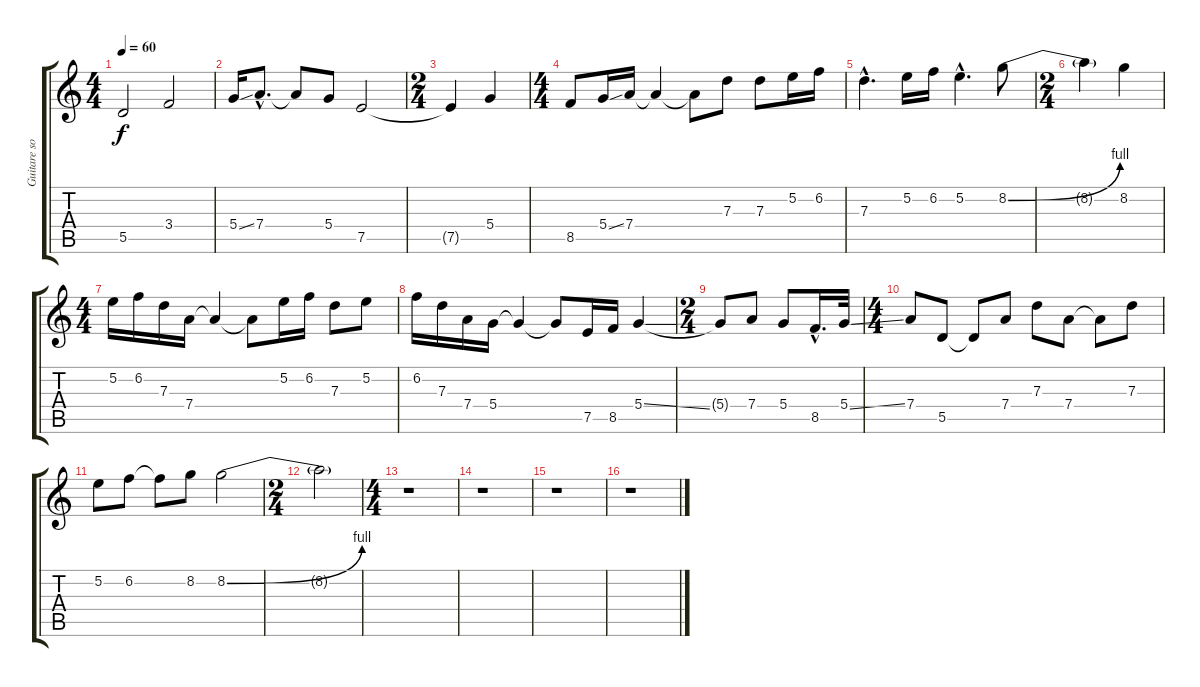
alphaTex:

\track ("Guitare solo " "Guitare so") {instrument acousticguitarsteel}
\staff {score tabs}
\tuning (E4 B3 G3 D3 A2 E2) {hide}
\ts (4 4)
\tempo 60
\clef g2
\ks c
5.5.2{dy f instrument acousticguitarsteel} 3.4.2 |
5.4{ss}.16 7.4{hac}.8{d} 7.4{t}.8 5.4.8 7.5.2 |
\ts (2 4)
7.5{t}.4 5.4.4 |
\ts (4 4)
8.5.8 5.4{ss}.16 7.4.16 7.4{t}.4 7.4{t}.8 7.3.8 7.3.8 5.2.16 6.2.16 |
7.3{hac}.4{d} 5.2.16 6.2.16 5.2{hac}.4{d} 8.2{be (bend 0 0 60 4)}.8 |
\ts (2 4)
8.2{t}.4 8.2.4 |
\ts (4 4)
5.2.16 6.2.16 7.3.16 7.4.16 7.4{t}.4 7.4{t}.8 5.2.16 6.2.16 7.3.8 5.2.8 |
6.2.16 7.3.16 7.4.16 5.4.16 5.4{t}.4 5.4{t}.8 7.5.16 8.5.16 5.4{ss}.4 |
\ts (2 4)
5.4{t}.8 7.4.8 5.4.8 8.5{hac}.16{d} 5.4{ss}.32 |
\ts (4 4)
7.4.8 5.5.8 5.5{t}.8 7.4.8 7.3.8 7.4.8 7.4{t}.8 7.3.8 |
5.2.8 6.2.8 6.2{t}.8 8.2.8 8.2{be (bend 0 0 60 4)}.2 |
\ts (2 4)
8.2{t}.2 |
\ts (4 4)
r.1 |
r.1 |
r.1 |
r.1
